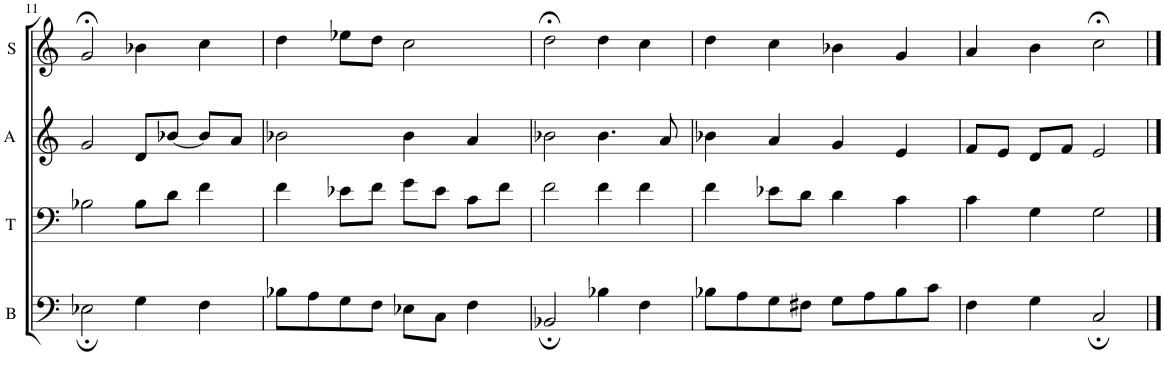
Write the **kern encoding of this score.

**kern	**kern	**kern	**kern
*part4	*part3	*part2	*part1
*staff4	*staff3	*staff2	*staff1
*I"B	*I"T	*I"A	*I"S
*I'B	*I'T	*I'A	*I'S
!!LO:PB:g=z
*clefF4	*clefF4	*clefG2	*clefG2
*k[]	*k[]	*k[]	*k[]
*M4/4	*M4/4	*M4/4	*M4/4
=11	=11	=11	=11
2E-X;\	2B-X\	2g/	2g;</
4G\	8B-\L	8d/L	4b-X\
.	8d\J	[8b-X/J	.
4F\	4f\	8b-/L]	4cc\
.	.	8a/J	.
=12	=12	=12	=12
8B-X\L	4f\	2b-X\	4dd\
8A\	.	.	.
8G\	8e-X\L	.	8ee-X\L
8F\J	8f\J	.	8dd\J
8E-X\L	8g\L	4b-\	2cc\
8C\J	8e-\J	.	.
4F\	8c\L	4a/	.
.	8f\J	.	.
=13	=13	=13	=13
2BB-X;/	2f\	2b-X\	2dd;<\
4B-X\	4f\	4.b-\	4dd\
4F\	4f\	.	4cc\
.	.	8a/	.
=14	=14	=14	=14
8B-X\L	4f\	4b-X\	4dd\
8A\	.	.	.
8G\	8e-X\L	4a/	4cc\
8F#X\J	8d\J	.	.
8G\L	4d\	4g/	4b-X\
8A\	.	.	.
8B-\	4c\	4e/	4g/
8c\J	.	.	.
=15	=15	=15	=15
4F\	4c\	8f/L	4a/
.	.	8e/J	.
4G\	4G\	8d/L	4b\
.	.	8f/J	.
2C;/	2G\	2e/	2cc;<\
==	==	==	==
*-	*-	*-	*-
